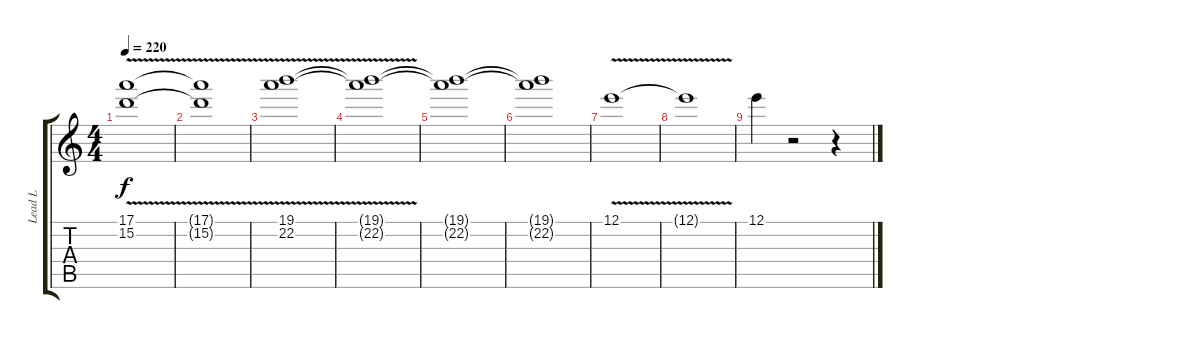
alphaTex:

\track ("Lead L" "Lead L") {instrument distortionguitar}
\staff {score tabs}
\tuning (E4 B3 G3 D3 A2 E2) {hide}
\ts (4 4)
\tempo 220
\clef g2
\ks c
(17.1{v} 15.2{v}).1{dy f} |
(17.1{t} 15.2{t}).1 |
(19.1{v} 22.2{v}).1 |
(19.1{t} 22.2{t}).1 |
(19.1{t} 22.2{t}).1 |
(19.1{t} 22.2{t}).1 |
12.1{v}.1 |
12.1{t}.1 |
12.1.4 r.2 r.4
